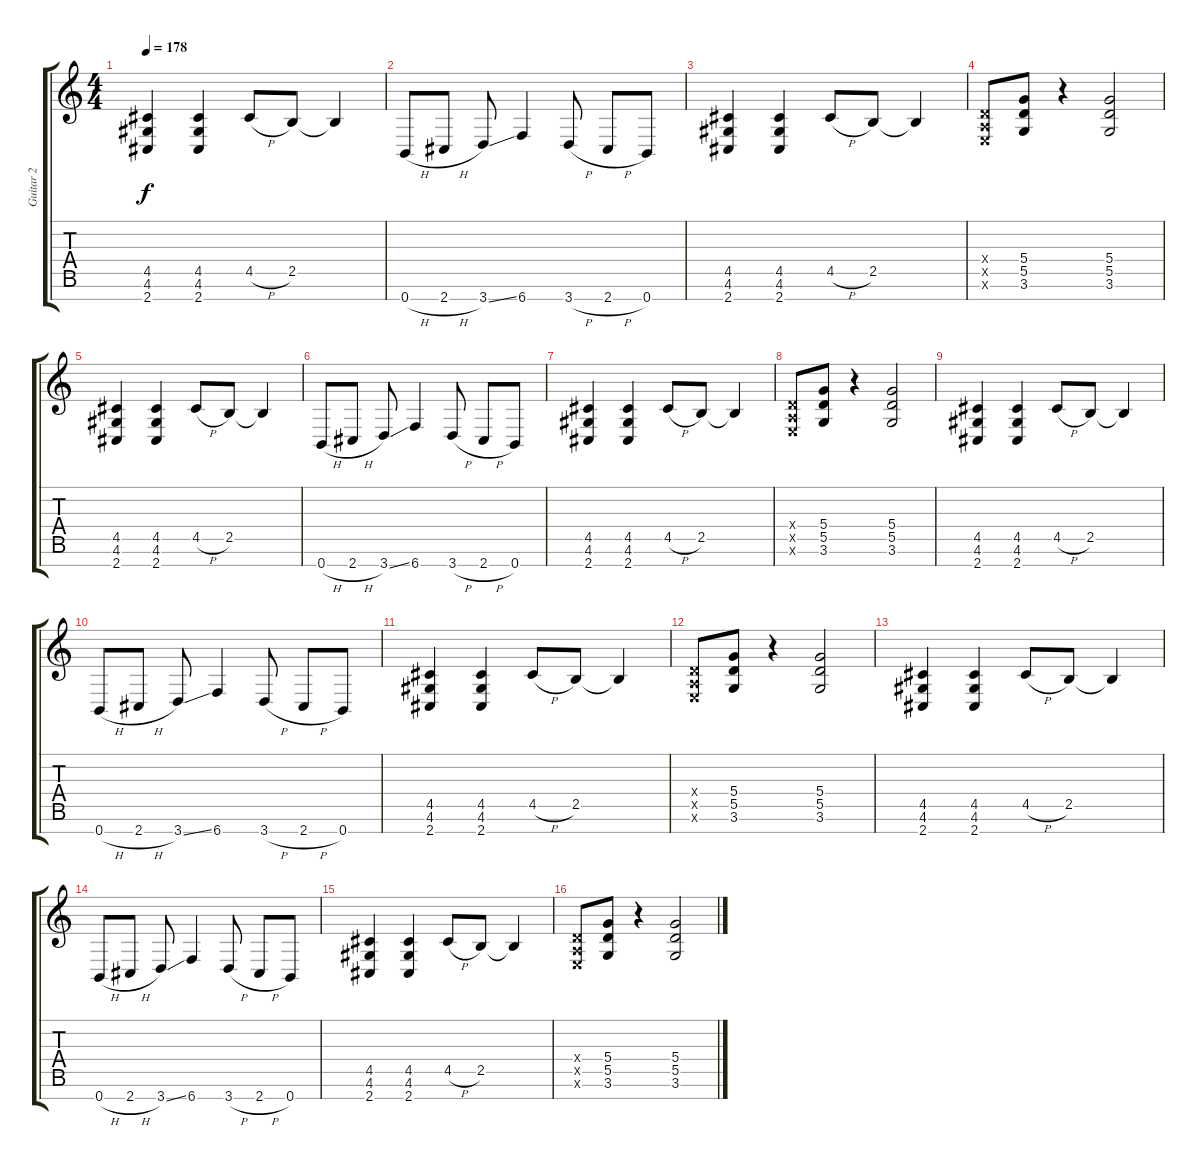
\track ("Guitar 2" "Guitar 2") {instrument distortionguitar}
\staff {score tabs}
\tuning (E4 B3 G3 D3 A2 E2 B1) {hide}
\ts (4 4)
\section ("" "")
\tempo 178
\clef g2
\ks c
(4.5 4.6 2.7).4{dy f} (4.5 4.6 2.7).4 4.5{h}.8 2.5.8 2.5{t}.4 |
0.7{h}.8 2.7{h}.8 3.7{ss}.8 6.7.4 3.7{h}.8 2.7{h}.8 0.7.8 |
(4.5 4.6 2.7).4 (4.5 4.6 2.7).4 4.5{h}.8 2.5.8 2.5{t}.4 |
(0.4{x} 0.5{x} 0.6{x}).8 (5.4 5.5 3.6).8 r.4 (5.4 5.5 3.6).2 |
(4.5 4.6 2.7).4 (4.5 4.6 2.7).4 4.5{h}.8 2.5.8 2.5{t}.4 |
0.7{h}.8 2.7{h}.8 3.7{ss}.8 6.7.4 3.7{h}.8 2.7{h}.8 0.7.8 |
(4.5 4.6 2.7).4 (4.5 4.6 2.7).4 4.5{h}.8 2.5.8 2.5{t}.4 |
(0.4{x} 0.5{x} 0.6{x}).8 (5.4 5.5 3.6).8 r.4 (5.4 5.5 3.6).2 |
(4.5 4.6 2.7).4 (4.5 4.6 2.7).4 4.5{h}.8 2.5.8 2.5{t}.4 |
0.7{h}.8 2.7{h}.8 3.7{ss}.8 6.7.4 3.7{h}.8 2.7{h}.8 0.7.8 |
(4.5 4.6 2.7).4 (4.5 4.6 2.7).4 4.5{h}.8 2.5.8 2.5{t}.4 |
(0.4{x} 0.5{x} 0.6{x}).8 (5.4 5.5 3.6).8 r.4 (5.4 5.5 3.6).2 |
(4.5 4.6 2.7).4 (4.5 4.6 2.7).4 4.5{h}.8 2.5.8 2.5{t}.4 |
0.7{h}.8 2.7{h}.8 3.7{ss}.8 6.7.4 3.7{h}.8 2.7{h}.8 0.7.8 |
(4.5 4.6 2.7).4 (4.5 4.6 2.7).4 4.5{h}.8 2.5.8 2.5{t}.4 |
(0.4{x} 0.5{x} 0.6{x}).8 (5.4 5.5 3.6).8 r.4 (5.4 5.5 3.6).2
